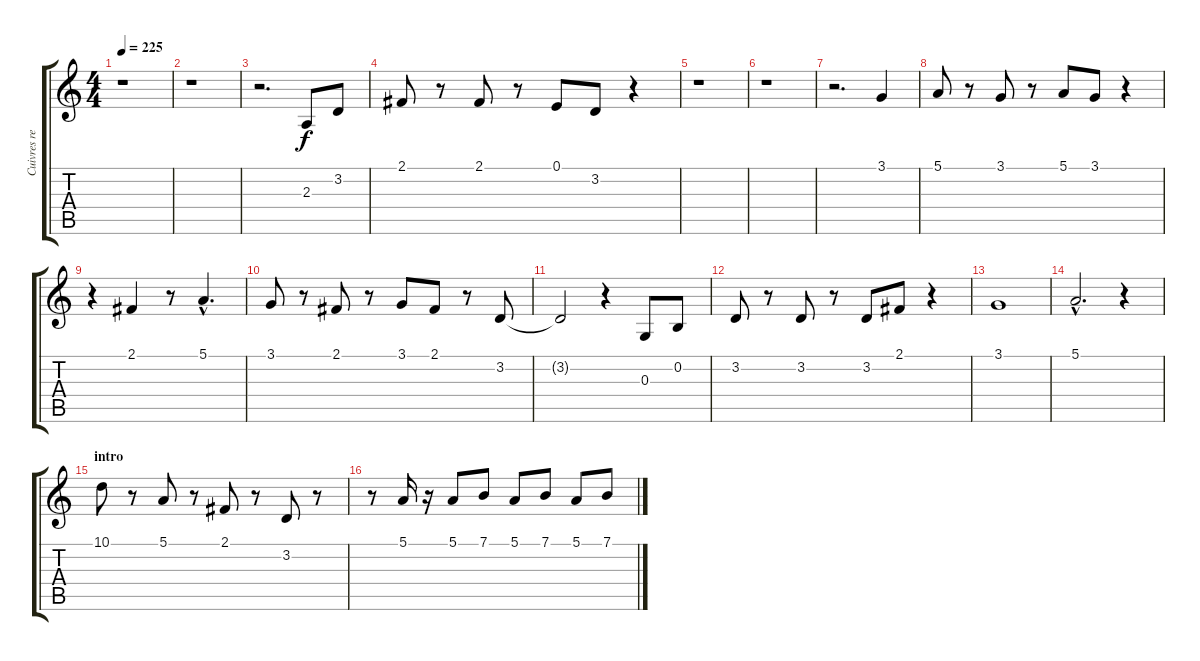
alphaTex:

\track ("Cuivres renfort" "Cuivres re") {instrument brasssection}
\staff {score tabs}
\tuning (E4 B3 G3 D3 A2 E2) {hide}
\ts (4 4)
\tempo 225
\clef g2
\ks c
r.1{dy f instrument brasssection} |
r.1 |
r.2{d} 2.3.8 3.2.8 |
2.1.8 r.8 2.1.8 r.8 0.1.8 3.2.8 r.4 |
r.1 |
r.1 |
r.2{d} 3.1.4 |
5.1.8 r.8 3.1.8 r.8 5.1.8 3.1.8 r.4 |
r.4 2.1.4 r.8 5.1{hac}.4{d} |
3.1.8 r.8 2.1.8 r.8 3.1.8 2.1.8 r.8 3.2.8 |
3.2{t}.2 r.4 0.3.8 0.2.8 |
3.2.8 r.8 3.2.8 r.8 3.2.8 2.1.8 r.4 |
3.1.1 |
5.1{hac}.2{d} r.4 |
\section ("" "intro")
10.1.8 r.8 5.1.8 r.8 2.1.8 r.8 3.2.8 r.8 |
r.8 5.1.16 r.16 5.1.8 7.1.8 5.1.8 7.1.8 5.1.8 7.1.8
